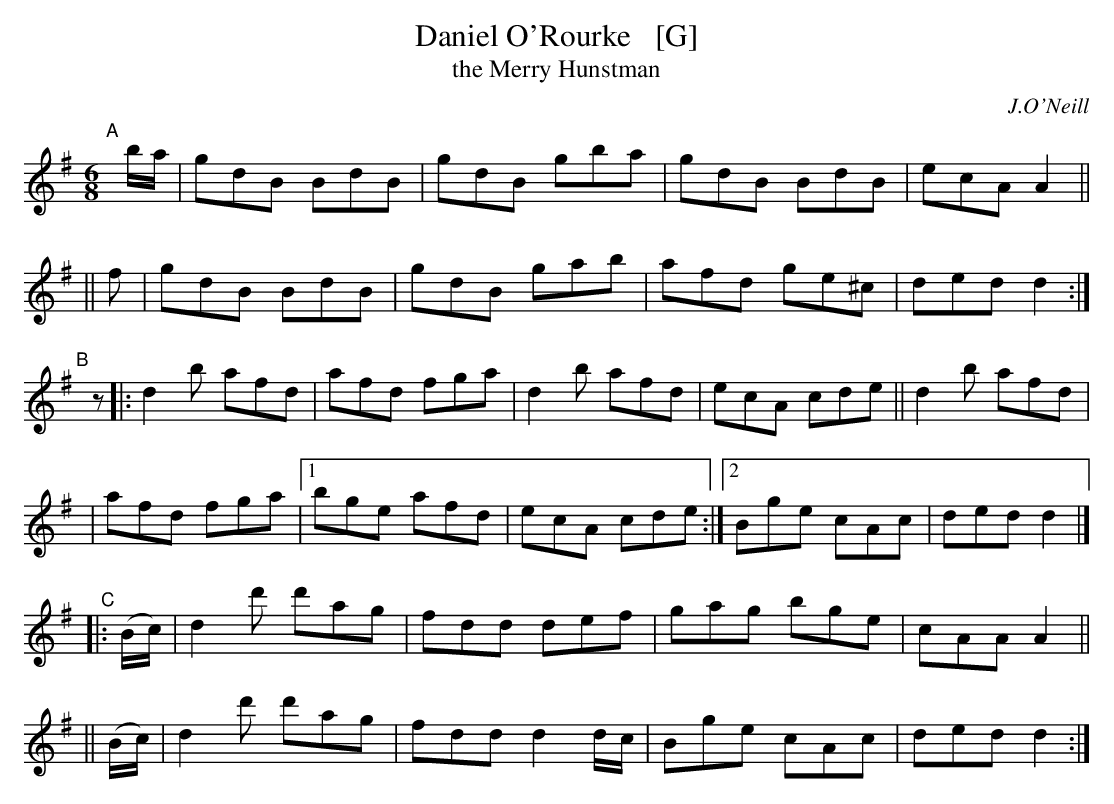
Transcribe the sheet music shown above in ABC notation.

X:1
T: Daniel O'Rourke   [G]
T: the Merry Hunstman
O: J.O'Neill
M: 6/8
L: 1/8
K: G	% and/or Dmix
"^A"[|]\
b/a/ | gdB BdB | gdB gba | gdB BdB | ecA A2 ||
|| f | gdB BdB | gdB gab | afd ge^c | ded d2 :|
"^B"[|] z |:\
d2b afd | afd fga | d2b afd | ecA cde || d2b afd |
| afd fga |[1 bge afd | ecA cde :|[2 Bge cAc | ded d2 |]
"^C"\
|: (B/c/) | d2d' d'ag | fdd def | gag bge | cAA A2 ||
|| (B/c/) | d2d' d'ag | fdd d2 d/c/ | Bge cAc | ded d2 :|
